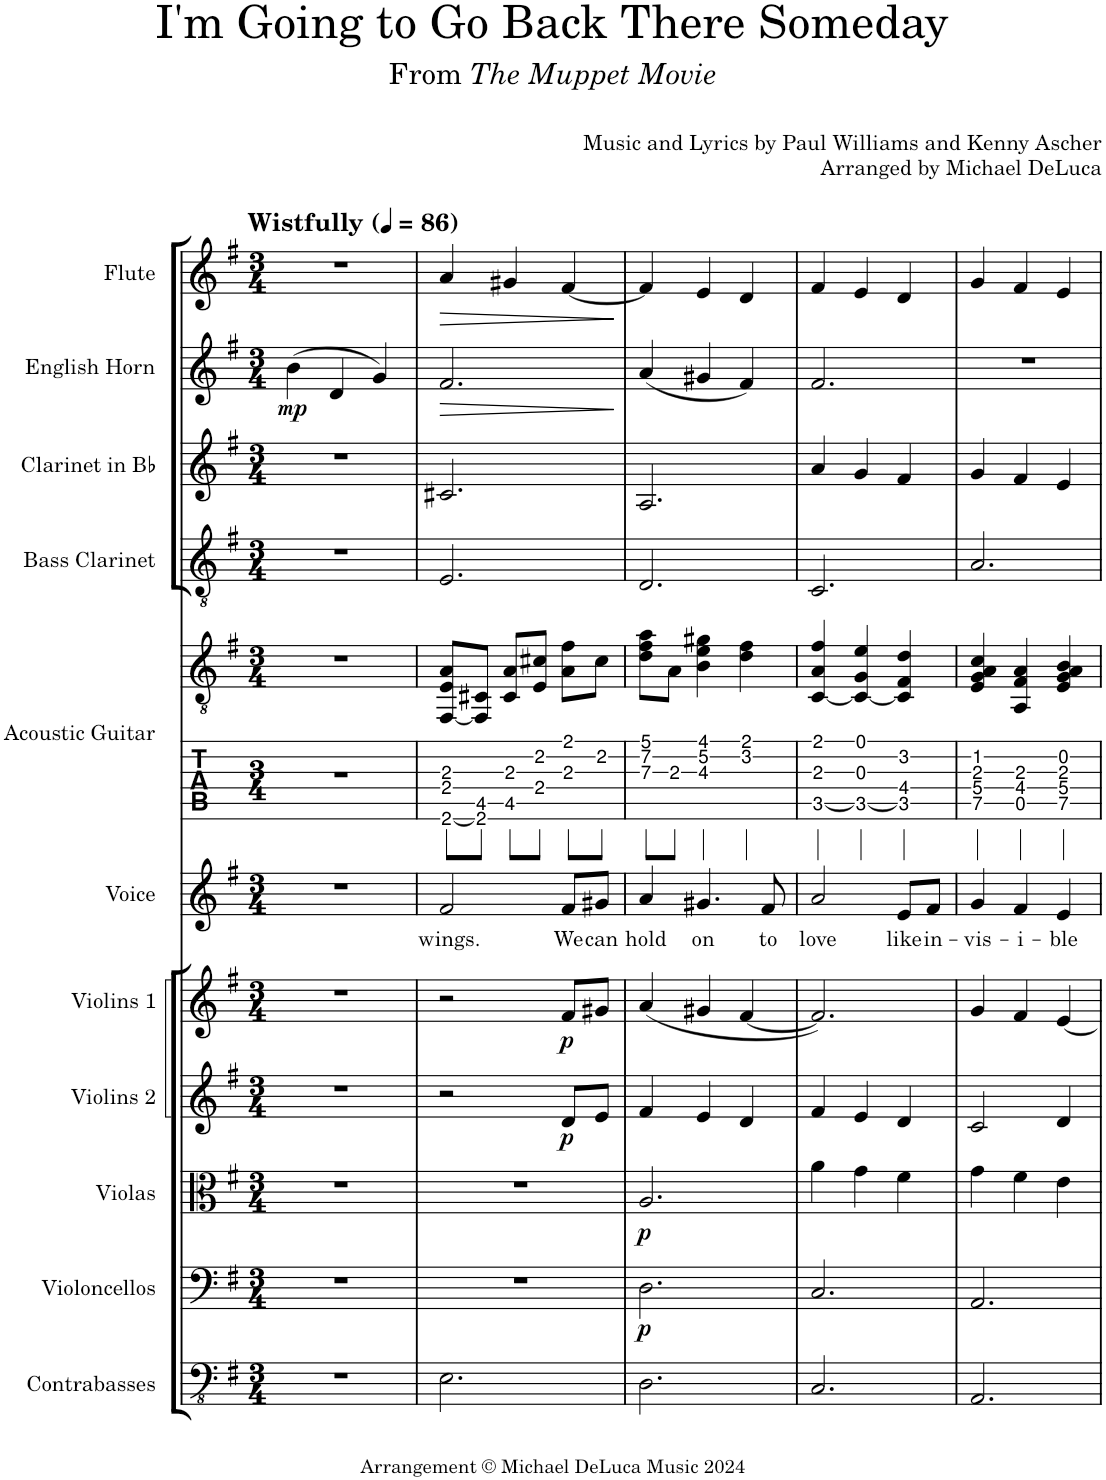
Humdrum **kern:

**kern	**kern	**dynam	**kern	**dynam	**kern	**dynam	**kern	**dynam	**kern	**text	**kern	**kern	**kern	**kern	**kern	**dynam	**kern	**dynam
*part11	*part10	*part10	*part9	*part9	*part8	*part8	*part7	*part7	*part6	*part6	*part5	*part5	*part4	*part3	*part2	*part2	*part1	*part1
*staff12	*staff11	*staff11	*staff10	*staff10	*staff9	*staff9	*staff8	*staff8	*staff7	*staff7	*staff6	*staff5	*staff4	*staff3	*staff2	*staff2	*staff1	*staff1
*I"Contrabasses	*I"Violoncellos	*	*I"Violas	*	*I"Violins 2	*	*I"Violins 1	*	*I"Voice	*	*I"Acoustic Guitar	*	*I"Bass Clarinet	*I"Clarinet in Bb	*I"English Horn	*	*I"Flute	*
*I'Cbs.	*I'Vcs.	*	*I'Vlas.	*	*I'Vlns. 2	*	*I'Vlns. 1	*	*I'Vo.	*	*I'Guit.	*	*I'B. Cl.	*I'Cl. in Bb	*I'E. Hn.	*	*I'Fl.	*
*	*	*	*	*	*	*	*	*	*	*	*stria6	*	*	*	*	*	*	*
*clefFv4	*clefF4	*	*clefC3	*	*clefG2	*	*clefG2	*	*clefG2	*	*	*clefGv2	*clefGv2	*clefG2	*clefG2	*	*clefG2	*
*	*	*	*	*	*	*	*	*	*	*	*	*	*Trd8c14	*Trd1c2	*Trd4c7	*	*	*
*k[f#]	*k[f#]	*	*k[f#]	*	*k[f#]	*	*k[f#]	*	*k[f#]	*	*k[f#]	*k[f#]	*k[f#]	*k[f#]	*k[f#]	*	*k[f#]	*
*M3/4	*M3/4	*	*M3/4	*	*M3/4	*	*M3/4	*	*M3/4	*	*M3/4	*M3/4	*M3/4	*M3/4	*M3/4	*	*M3/4	*
*MM86	*MM86	*	*MM86	*	*MM86	*	*MM86	*	*MM86	*	*MM86	*MM86	*MM86	*MM86	*MM86	*	*MM86	*
=1	=1	=1	=1	=1	=1	=1	=1	=1	=1	=1	=1	=1	=1	=1	=1	=1	=1	=1
!	!	!	!	!	!	!	!	!	!	!	!	!	!	!	!	!	!LO:TX:a:B:t=Wistfully	!
!	!	!	!	!	!	!	!	!	!	!	!	!	!	!	!	!LO:DY:b	!	!
2.r	2.r	.	2.r	.	2.r	.	2.r	.	2.r	.	2.r	2.r	2.r	2.r	(4b\	mp	2.r	.
.	.	.	.	.	.	.	.	.	.	.	.	.	.	.	4d/	.	.	.
.	.	.	.	.	.	.	.	.	.	.	.	.	.	.	4g/)	.	.	.
=2	=2	=2	=2	=2	=2	=2	=2	=2	=2	=2	=2	=2	=2	=2	=2	=2	=2	=2
!	!	!	!	!	!	!	!	!	!	!LO:LY:b	!	!	!	!	!	!LO:HP:b	!	!LO:HP:b
2.EE\	2.r	.	2.r	.	2r	.	2r	.	2f#/	wings.	[8FF#\ 8E\ 8A\L	[8FF#/ 8E/ 8A/L	2.E/	2.c#X/	2.f#/	>	4a/	>
.	.	.	.	.	.	.	.	.	.	.	8FF#\] 8C#\J	8FF#/] 8C#X/J	.	.	.	.	.	.
.	.	.	.	.	.	.	.	.	.	.	8C#\ 8A\L	8C#/ 8A/L	.	.	.	.	4g#X/	.
.	.	.	.	.	.	.	.	.	.	.	8E\ 8c#X\J	8E/ 8c#X/J	.	.	.	.	.	.
!	!	!	!	!	!	!LO:DY:b	!	!LO:DY:b	!	!LO:LY:b	!	!	!	!	!	!	!	!
.	.	.	.	.	8d/L	p	8f#/L	p	8f#/L	We	8A\ 8f#\L	8A\ 8f#\L	.	.	.	.	[4f#/	.
!	!	!	!	!	!	!	!	!	!	!LO:LY:b	!	!	!	!	!	!	!	!
.	.	.	.	.	8e/J	.	8g#X/J	.	8g#X/J	can	8c#\J	8c#\J	.	.	.	.	.	.
.	.	.	.	.	.	.	.	.	.	.	.	.	.	.	.	]	.	]
=3	=3	=3	=3	=3	=3	=3	=3	=3	=3	=3	=3	=3	=3	=3	=3	=3	=3	=3
!	!	!LO:DY:b	!	!LO:DY:b	!	!	!	!	!	!LO:LY:b	!	!	!	!	!	!	!	!
2.DD\	2.D\	p	2.A/	p	4f#/	.	(4a/	.	4a/	hold	8d\ 8f#\ 8a\L	8d\ 8f#\ 8a\L	2.D/	2.A/	(4a/	.	4f#/]	.
.	.	.	.	.	.	.	.	.	.	.	8A\J	8A\J	.	.	.	.	.	.
!	!	!	!	!	!	!	!	!	!	!LO:LY:b	!	!	!	!	!	!	!	!
.	.	.	.	.	4e/	.	4g#X/	.	4.g#X/	on	4B\ 4e\ 4g#\	4B\ 4e\ 4g#X\	.	.	4g#X/	.	4e/	.
.	.	.	.	.	4d/	.	[4f#/	.	.	.	4d\ 4f#\	4d\ 4f#\	.	.	4f#/)	.	4d/	.
!	!	!	!	!	!	!	!	!	!	!LO:LY:b	!	!	!	!	!	!	!	!
.	.	.	.	.	.	.	.	.	8f#/	to	.	.	.	.	.	.	.	.
=4	=4	=4	=4	=4	=4	=4	=4	=4	=4	=4	=4	=4	=4	=4	=4	=4	=4	=4
!	!	!	!	!	!	!	!	!	!	!LO:LY:b	!	!	!	!	!	!	!	!
2.CC/	2.C/	.	4a\	.	4f#/	.	2.f#/])	.	2a/	love	[4C\ 4A\ 4f#\	[4C/ 4A/ 4f#/	2.C/	4a/	2.f#/	.	4f#/	.
.	.	.	4g\	.	4e/	.	.	.	.	.	4C\_ 4G\ 4e\	4C/_ 4G/ 4e/	.	4g/	.	.	4e/	.
!	!	!	!	!	!	!	!	!	!	!LO:LY:b	!	!	!	!	!	!	!	!
.	.	.	4f#\	.	4d/	.	.	.	8e/L	like	4C\] 4F#\ 4d\	4C/] 4F#/ 4d/	.	4f#/	.	.	4d/	.
!	!	!	!	!	!	!	!	!	!	!LO:LY:b	!	!	!	!	!	!	!	!
.	.	.	.	.	.	.	.	.	8f#/J	in-	.	.	.	.	.	.	.	.
=5	=5	=5	=5	=5	=5	=5	=5	=5	=5	=5	=5	=5	=5	=5	=5	=5	=5	=5
!	!	!	!	!	!	!	!	!	!	!LO:LY:b	!	!	!	!	!	!	!	!
2.AAA/	2.AA/	.	4g\	.	2c/	.	4g/	.	4g/	-vis-	4E\ 4G\ 4A\ 4c\	4E/ 4G/ 4A/ 4c/	2.A/	4g/	2.r	.	4g/	.
!	!	!	!	!	!	!	!	!	!	!LO:LY:b	!	!	!	!	!	!	!	!
.	.	.	4f#\	.	.	.	4f#/	.	4f#/	-i-	4AA\ 4F#\ 4A\	4AA/ 4F#/ 4A/	.	4f#/	.	.	4f#/	.
!	!	!	!	!	!	!	!	!	!	!LO:LY:b	!	!	!	!	!	!	!	!
.	.	.	4e\	.	4d/	.	[4e/	.	4e/	-ble	4E\ 4G\ 4A\ 4B\	4E/ 4G/ 4A/ 4B/	.	4e/	.	.	4e/	.
=	=	=	=	=	=	=	=	=	=	=	=	=	=	=	=	=	=	=
*-	*-	*-	*-	*-	*-	*-	*-	*-	*-	*-	*-	*-	*-	*-	*-	*-	*-	*-
